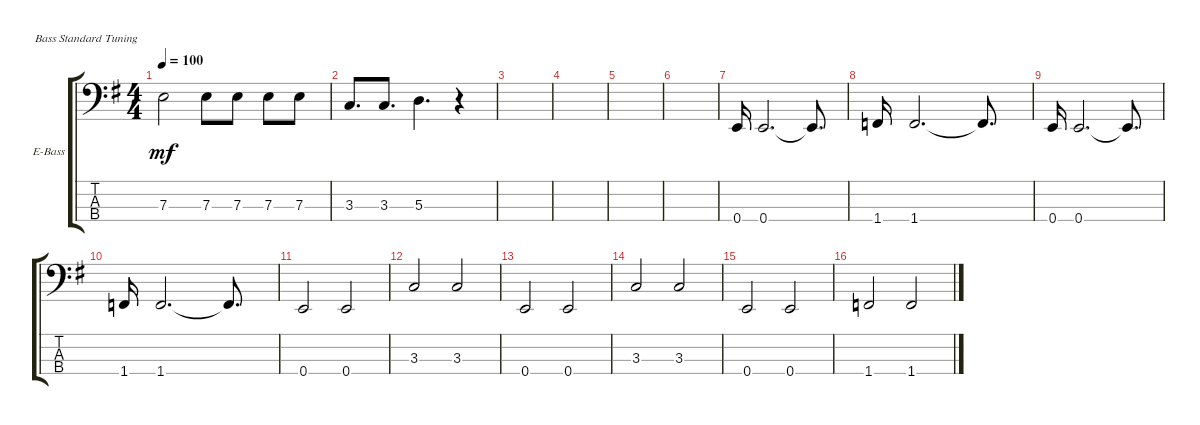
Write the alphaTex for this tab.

\defaultSystemsLayout 4
\bracketExtendMode groupsimilarinstruments
\firstSystemTrackNameOrientation horizontal
\otherSystemsTrackNameOrientation horizontal
\track ("Electric Bass" "E-Bass") {instrument electricbassfinger}
\staff {score tabs}
\tuning (G2 D2 A1 E1)
\ts (4 4)
\tempo 100
\clef f4
\ks eminor
7.3.2{dy mf} 7.3.8 7.3.8 7.3.8 7.3.8 |
3.3.8{d} 3.3.8{d} 5.3.4{d} r.4 |
|
|
|
|
0.4.16 0.4.2{d} 0.4{t}.8{d} |
1.4.16 1.4.2{d} 1.4{t}.8{d} |
0.4.16 0.4.2{d} 0.4{t}.8{d} |
1.4.16 1.4.2{d} 1.4{t}.8{d} |
0.4.2 0.4.2 |
3.3.2 3.3.2 |
0.4.2 0.4.2 |
3.3.2 3.3.2 |
0.4.2 0.4.2 |
1.4.2 1.4.2
